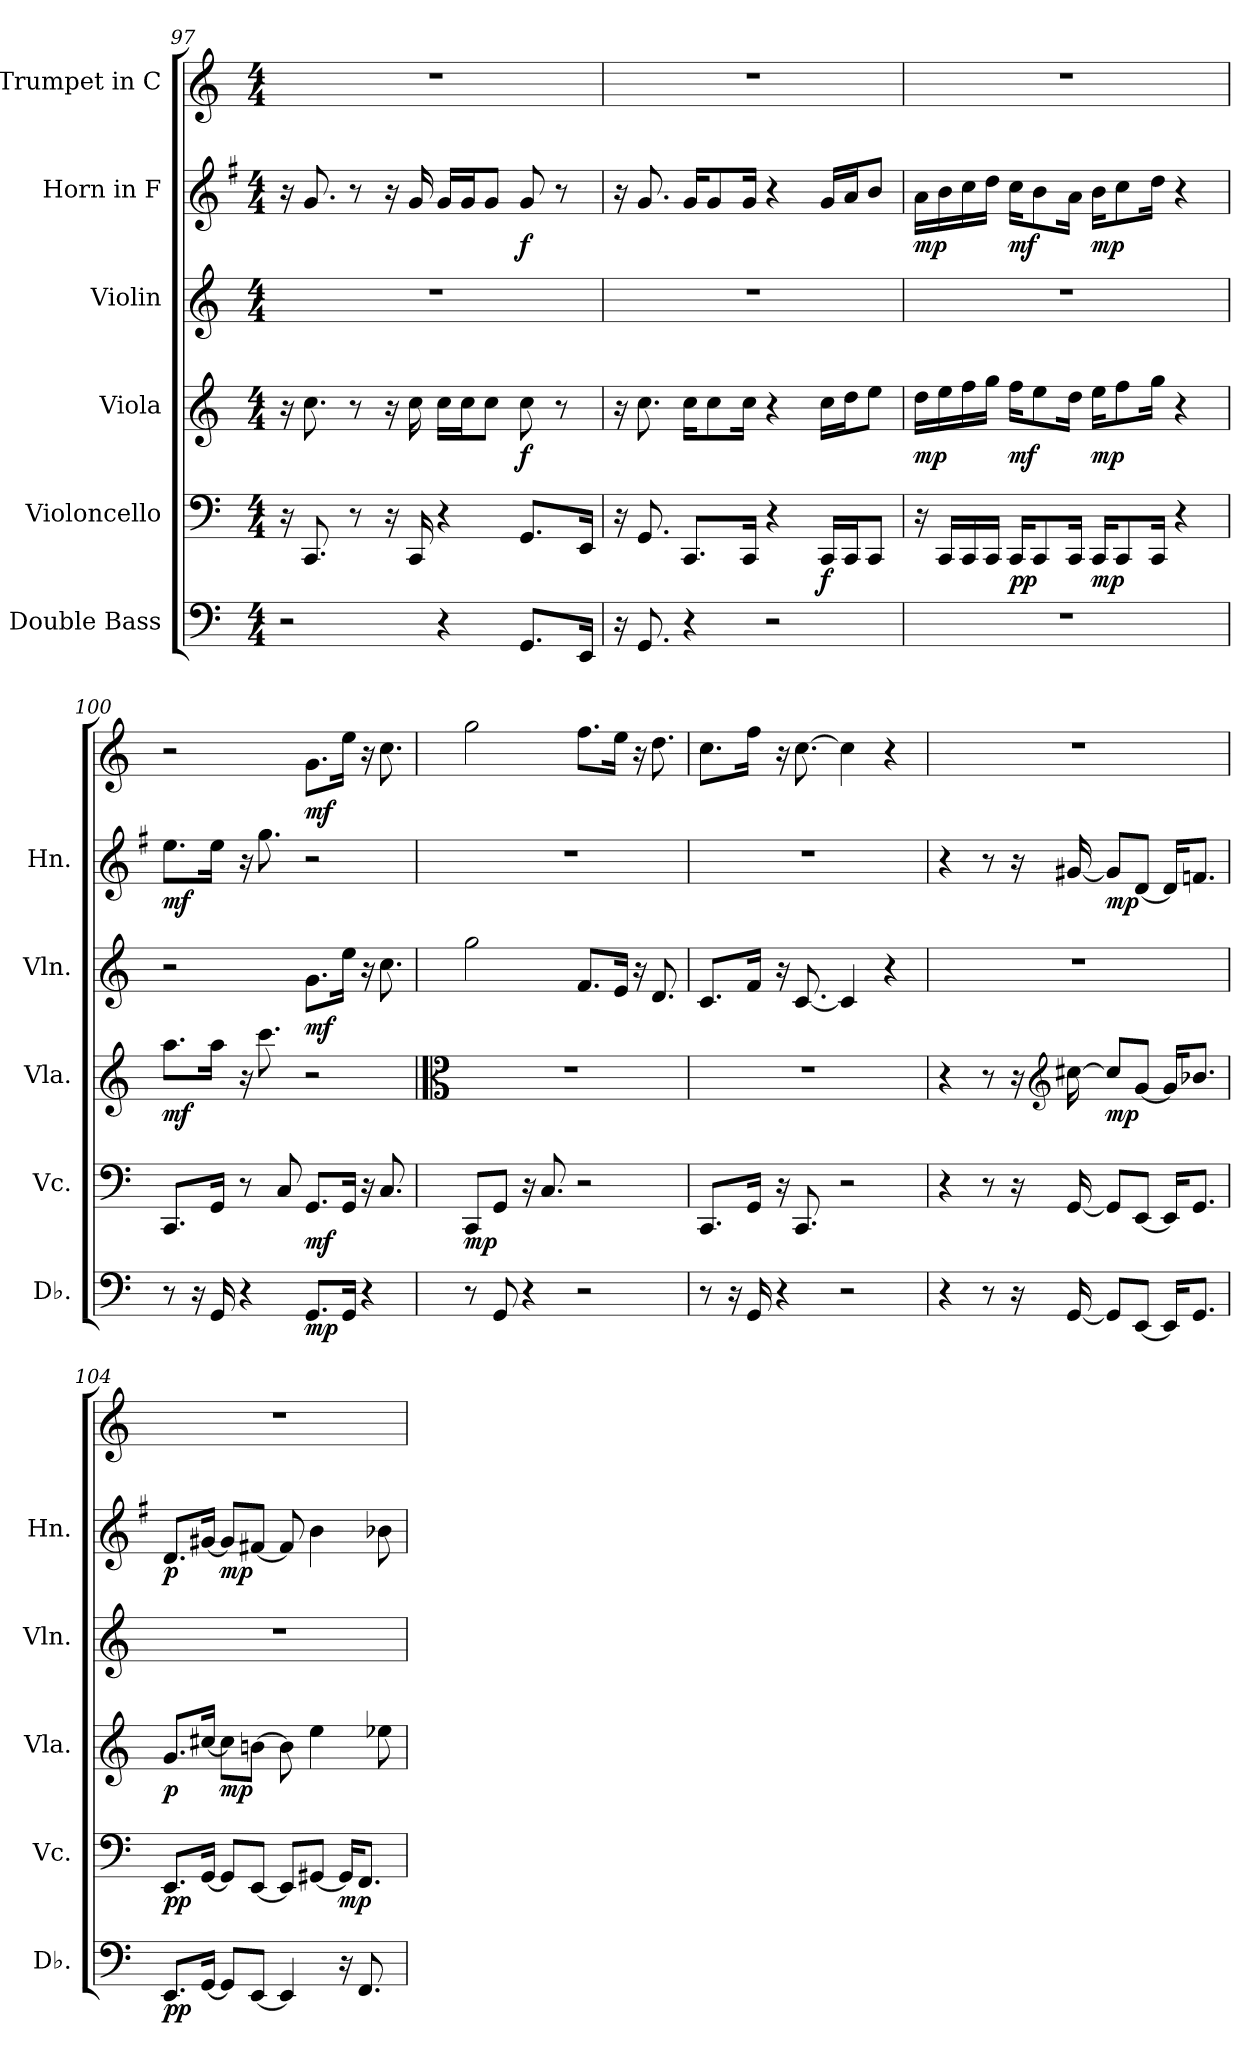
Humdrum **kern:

**kern	**dynam	**kern	**dynam	**kern	**dynam	**kern	**dynam	**kern	**dynam	**kern	**dynam
*part6	*part6	*part5	*part5	*part4	*part4	*part3	*part3	*part2	*part2	*part1	*part1
*staff6	*staff6	*staff5	*staff5	*staff4	*staff4	*staff3	*staff3	*staff2	*staff2	*staff1	*staff1
*I"Double Bass	*	*I"Violoncello	*	*I"Viola	*	*I"Violin	*	*I"Horn in F	*	*I"Trumpet in C	*
*I'Db.	*	*I'Vc.	*	*I'Vla.	*	*I'Vln.	*	*I'Hn.	*	*	*
*clefF4	*	*clefF4	*	*clefG2	*	*clefG2	*	*clefG2	*	*clefG2	*
*ITrd7c12	*	*	*	*	*	*	*	*ITrd4c7	*	*	*
*k[]	*	*k[]	*	*k[]	*	*k[]	*	*k[]	*	*k[]	*
*C:	*	*C:	*	*C:	*	*C:	*	*C:	*	*C:	*
*M4/4	*	*M4/4	*	*M4/4	*	*M4/4	*	*M4/4	*	*M4/4	*
=97	=97	=97	=97	=97	=97	=97	=97	=97	=97	=97	=97
2r	.	16r	.	16r	.	1r	.	16r	.	1r	.
.	.	8.CCi/	.	8.cci\	.	.	.	8.ci/	.	.	.
.	.	8r	.	8r	.	.	.	8r	.	.	.
.	.	16r	.	16r	.	.	.	16r	.	.	.
.	.	16CCi/	.	16cci\	.	.	.	16ci/	.	.	.
4r	.	4r	.	16cci\LL	.	.	.	16ci/LL	.	.	.
.	.	.	.	16cci\J	.	.	.	16ci/J	.	.	.
.	.	.	.	8cci\J	.	.	.	8ci/J	.	.	.
8.GGGi/L	.	8.GGi/L	.	8cci\	f	.	.	8ci/	f	.	.
.	.	.	.	8r	.	.	.	8r	.	.	.
16EEEi/Jk	.	16EEi/Jk	.	.	.	.	.	.	.	.	.
!!LO:PB:g=z
=98	=98	=98	=98	=98	=98	=98	=98	=98	=98	=98	=98
16r	.	16r	.	16r	.	1r	.	16r	.	1r	.
8.GGGi/	.	8.GGi/	.	8.cci\	.	.	.	8.ci/	.	.	.
4r	.	8.CCi/L	.	16cci\KL	.	.	.	16ci/KL	.	.	.
.	.	.	.	8cci\	.	.	.	8ci/	.	.	.
.	.	16CCi/Jk	.	16cci\Jk	.	.	.	16ci/Jk	.	.	.
2r	.	4r	.	4r	.	.	.	4r	.	.	.
.	.	16CCi/LL	f	16cci\LL	.	.	.	16ci/LL	.	.	.
.	.	16CCi/J	.	16ddi\J	.	.	.	16di/J	.	.	.
.	.	8CCi/J	.	8eei\J	.	.	.	8ei/J	.	.	.
=99	=99	=99	=99	=99	=99	=99	=99	=99	=99	=99	=99
1r	.	16r	.	16ddi\LL	mp	1r	.	16di\LL	mp	1r	.
.	.	16CCi/LL	.	16eei\	.	.	.	16ei\	.	.	.
.	.	16CCi/	.	16ffi\	.	.	.	16fi\	.	.	.
.	.	16CCi/JJ	.	16ggi\JJ	.	.	.	16gi\JJ	.	.	.
.	.	16CCi/KL	pp	16ffi\KL	mf	.	.	16fi\KL	mf	.	.
.	.	8CCi/	.	8eei\	.	.	.	8ei\	.	.	.
.	.	16CCi/Jk	.	16ddi\Jk	.	.	.	16di\Jk	.	.	.
.	.	16CCi/KL	mp	16eei\KL	mp	.	.	16ei\KL	mp	.	.
.	.	8CCi/	.	8ffi\	.	.	.	8fi\	.	.	.
.	.	16CCi/Jk	.	16ggi\Jk	.	.	.	16gi\Jk	.	.	.
.	.	4r	.	4r	.	.	.	4r	.	.	.
=100	=100	=100	=100	=100	=100	=100	=100	=100	=100	=100	=100
8r	.	8.CCi/L	.	8.aai\L	mf	2r	.	8.ai\L	mf	2r	.
16r	.	.	.	.	.	.	.	.	.	.	.
16GGGi/	.	16GGi/Jk	.	16aai\Jk	.	.	.	16ai\Jk	.	.	.
4r	.	8r	.	16r	.	.	.	16r	.	.	.
.	.	.	.	8.ccci\	.	.	.	8.cci\	.	.	.
.	.	8Ci/	.	.	.	.	.	.	.	.	.
8.GGGi/L	mp	8.GGi/L	mf	2r	.	8.gi\L	mf	2r	.	8.gi\L	mf
16GGGi/Jk	.	16GGi/Jk	.	.	.	16eei\Jk	.	.	.	16eei\Jk	.
4r	.	16r	.	.	.	16r	.	.	.	16r	.
.	.	8.Ci/	.	.	.	8.cci\	.	.	.	8.cci\	.
!!LO:LB:g=z
=101	=101	=101	=101	=101	=101	=101	=101	=101	=101	=101	=101
*	*	*	*	*clefC3	*	*	*	*	*	*	*
8r	.	8CCi/L	mp	1r	.	2ggi\	.	1r	.	2ggi\	.
8GGGi/	.	8GGi/J	.	.	.	.	.	.	.	.	.
4r	.	16r	.	.	.	.	.	.	.	.	.
.	.	8.Ci/	.	.	.	.	.	.	.	.	.
2r	.	2r	.	.	.	8.fi/L	.	.	.	8.ffi\L	.
.	.	.	.	.	.	16ei/Jk	.	.	.	16eei\Jk	.
.	.	.	.	.	.	16r	.	.	.	16r	.
.	.	.	.	.	.	8.di/	.	.	.	8.ddi\	.
=102	=102	=102	=102	=102	=102	=102	=102	=102	=102	=102	=102
8r	.	8.CCi/L	.	1r	.	8.ci/L	.	1r	.	8.cci\L	.
16r	.	.	.	.	.	.	.	.	.	.	.
16GGGi/	.	16GGi/Jk	.	.	.	16fi/Jk	.	.	.	16ffi\Jk	.
4r	.	16r	.	.	.	16r	.	.	.	16r	.
.	.	8.CCi/	.	.	.	[8.ci/	.	.	.	[8.cci\	.
2r	.	2r	.	.	.	4ci/]	.	.	.	4cci\]	.
.	.	.	.	.	.	4r	.	.	.	4r	.
=103	=103	=103	=103	=103	=103	=103	=103	=103	=103	=103	=103
!!LO:REH:place=s1:B:color=#000000:enc=box:fs=19.9975:t=B
*	*	*	*	*	*	*	*	*	*	*MM100	*
4r	.	4r	.	4r	.	1r	.	4r	.	1r	.
8r	.	8r	.	8r	.	.	.	8r	.	.	.
16r	.	16r	.	16r	.	.	.	16r	.	.	.
*	*	*	*	*clefG2	*	*	*	*	*	*	*
[16GGGi/	.	[16GGi/	.	[16cc#Xi\	.	.	.	[16c#Xi/	.	.	.
8GGGi/L]	.	8GGi/L]	.	8cc#i/L]	mp	.	.	8c#i/L]	mp	.	.
[8EEEi/J	.	[8EEi/J	.	[8gi/J	.	.	.	[8Gi/J	.	.	.
16EEEi/KL]	.	16EEi/KL]	.	16gi/KL]	.	.	.	16Gi/KL]	.	.	.
8.GGGi/J	.	8.GGi/J	.	8.b-Xi/J	.	.	.	8.B-Xi/J	.	.	.
!!LO:PB:g=z
=104	=104	=104	=104	=104	=104	=104	=104	=104	=104	=104	=104
8.EEEi/L	pp	8.EEi/L	pp	8.gi/L	p	1r	.	8.Gi/L	p	1r	.
[16GGGi/Jk	.	[16GGi/Jk	.	[16cc#Xi/Jk	.	.	.	[16c#Xi/Jk	.	.	.
8GGGi/L]	.	8GGi/L]	.	8cc#i\L]	mp	.	.	8c#i/L]	mp	.	.
[8EEEi/J	.	[8EEi/J	.	[8bni\J	.	.	.	[8Bni/J	.	.	.
4EEEi/]	.	8EEi/L]	.	8bi\]	.	.	.	8Bi/]	.	.	.
.	.	[8GG#Xi/J	.	4eei\	.	.	.	4ei\	.	.	.
16r	.	16GG#i/KL]	mp	.	.	.	.	.	.	.	.
8.FFFi/	.	8.FFi/J	.	.	.	.	.	.	.	.	.
.	.	.	.	8ee-Xi\	.	.	.	8e-Xi\	.	.	.
=	=	=	=	=	=	=	=	=	=	=	=
*-	*-	*-	*-	*-	*-	*-	*-	*-	*-	*-	*-
